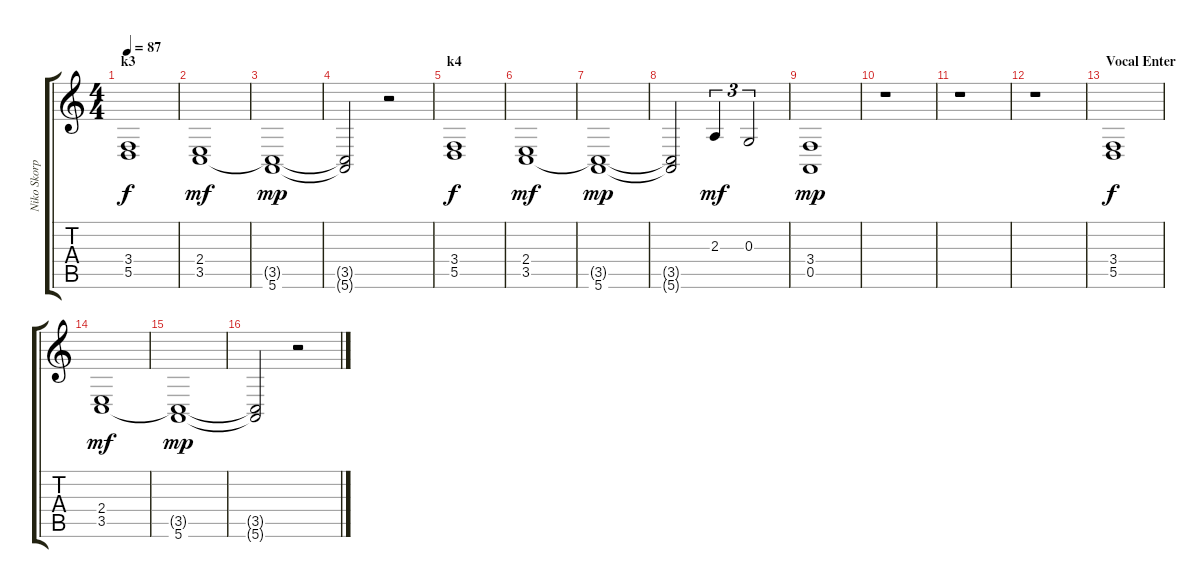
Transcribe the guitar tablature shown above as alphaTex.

\track ("Niko Skorpio Sirkiä" "Niko Skorp") {instrument frenchhorn}
\staff {score tabs}
\tuning (E4 B3 G3 D3 A2 E2) {hide}
\ts (4 4)
\section ("" "k3")
\tempo 87
\clef g2
\ks c
(3.4 5.5).1{dy f} |
(2.4 3.5).1{dy mf} |
(3.5{t} 5.6).1{dy mp} |
(3.5{t} 5.6{t}).2 r.2 |
\section ("" "k4")
(3.4 5.5).1{dy f} |
(2.4 3.5).1{dy mf} |
(3.5{t} 5.6).1{dy mp} |
(3.5{t} 5.6{t}).2 2.3.4{tu (3 2) dy mf} 0.3.2{tu (3 2)} |
(3.4 0.5).1{dy mp} |
r.1 |
r.1 |
r.1 |
\section ("" "Vocal Enter")
(3.4 5.5).1{dy f} |
(2.4 3.5).1{dy mf} |
(3.5{t} 5.6).1{dy mp} |
(3.5{t} 5.6{t}).2 r.2
